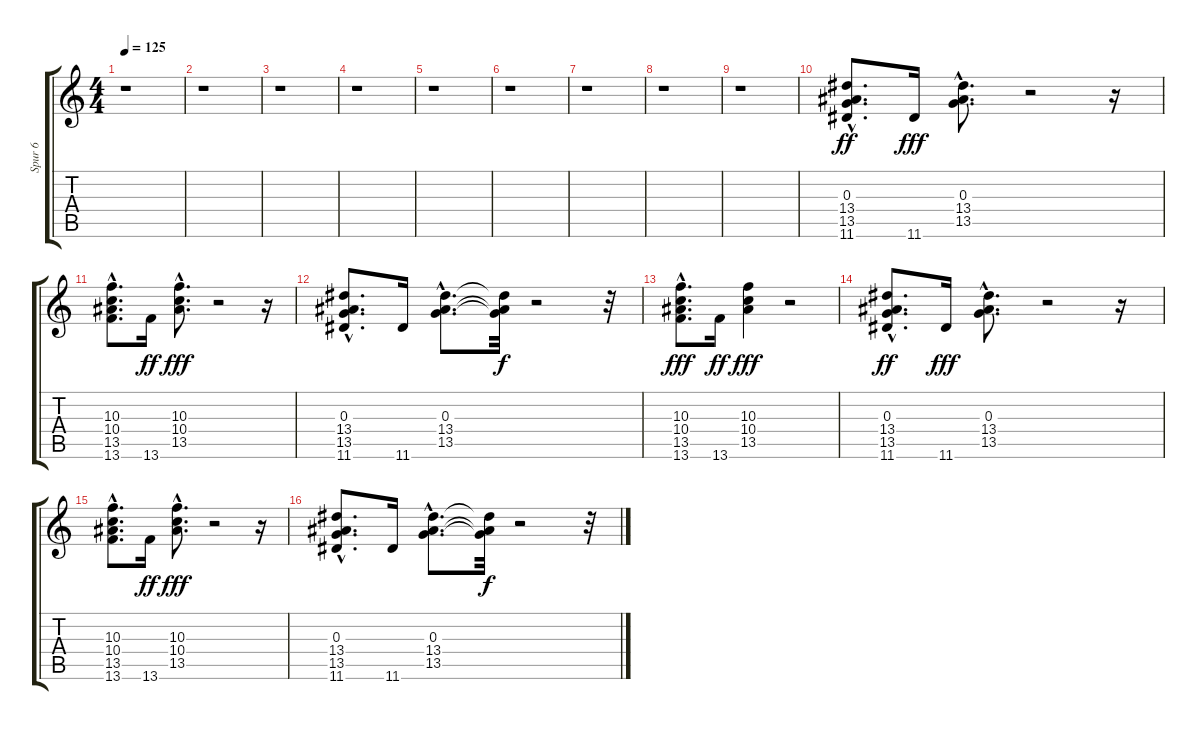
\track ("Spur 6" "Spur 6") {instrument acousticguitarsteel}
\staff {score tabs}
\tuning (E4 B3 G3 D3 A2 E2) {hide}
\ts (4 4)
\tempo 125
\clef g2
\ks c
r.1{dy f} |
r.1 |
r.1 |
r.1 |
r.1 |
r.1 |
r.1 |
r.1 |
r.1 |
(0.3{hac} 13.4{hac} 13.5{hac} 11.6).8{d dy ff} 11.6.16{dy fff} (0.3{hac} 13.4{hac} 13.5{hac}).8{d} r.2 r.16 |
(10.3{hac} 10.4{hac} 13.5{hac} 13.6).8{d} 13.6.16{dy ff} (10.3{hac} 10.4{hac} 13.5{hac}).8{d dy fff} r.2 r.16 |
(0.3{hac} 13.4{hac} 13.5{hac} 11.6).8{d} 11.6.16 (0.3{hac} 13.4{hac} 13.5{hac}).8{d} (0.3{t} 13.4{t} 13.5{t}).32{dy f} r.2 r.32 |
(10.3{hac} 10.4{hac} 13.5{hac} 13.6).8{d dy fff} 13.6.16{dy ff} (10.3 10.4 13.5).4{dy fff} r.2 |
(0.3{hac} 13.4{hac} 13.5{hac} 11.6).8{d dy ff} 11.6.16{dy fff} (0.3{hac} 13.4{hac} 13.5{hac}).8{d} r.2 r.16 |
(10.3{hac} 10.4{hac} 13.5{hac} 13.6).8{d} 13.6.16{dy ff} (10.3{hac} 10.4{hac} 13.5{hac}).8{d dy fff} r.2 r.16 |
(0.3{hac} 13.4{hac} 13.5{hac} 11.6).8{d} 11.6.16 (0.3{hac} 13.4{hac} 13.5{hac}).8{d} (0.3{t} 13.4{t} 13.5{t}).32{dy f} r.2 r.32
